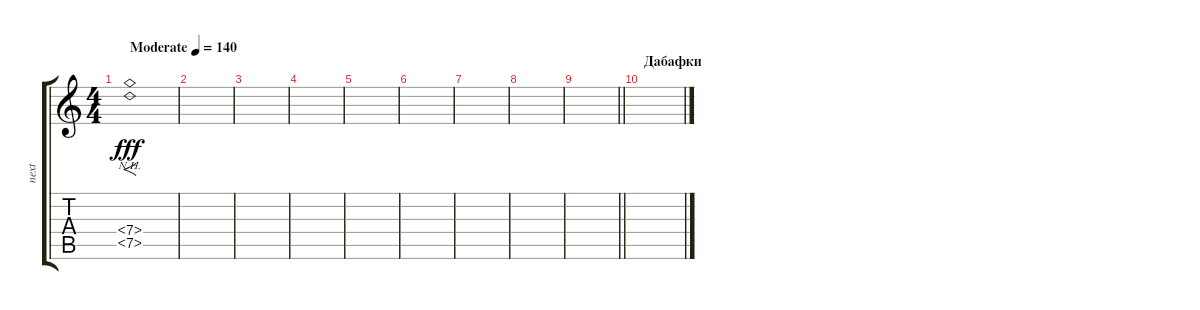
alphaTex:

\track ("next" "next") {instrument overdrivenguitar}
\staff {score tabs}
\tuning (D4 A3 F3 C3 G2 C2) {hide}
\ts (4 4)
\tempo (140 "Moderate")
\clef g2
\ks c
(7.4{nh} 7.5{nh}).1{f dy fff instrument overdrivenguitar} |
|
|
|
|
|
|
|
\barLineRight lightlight
|
\section ("" "Дабафки")
